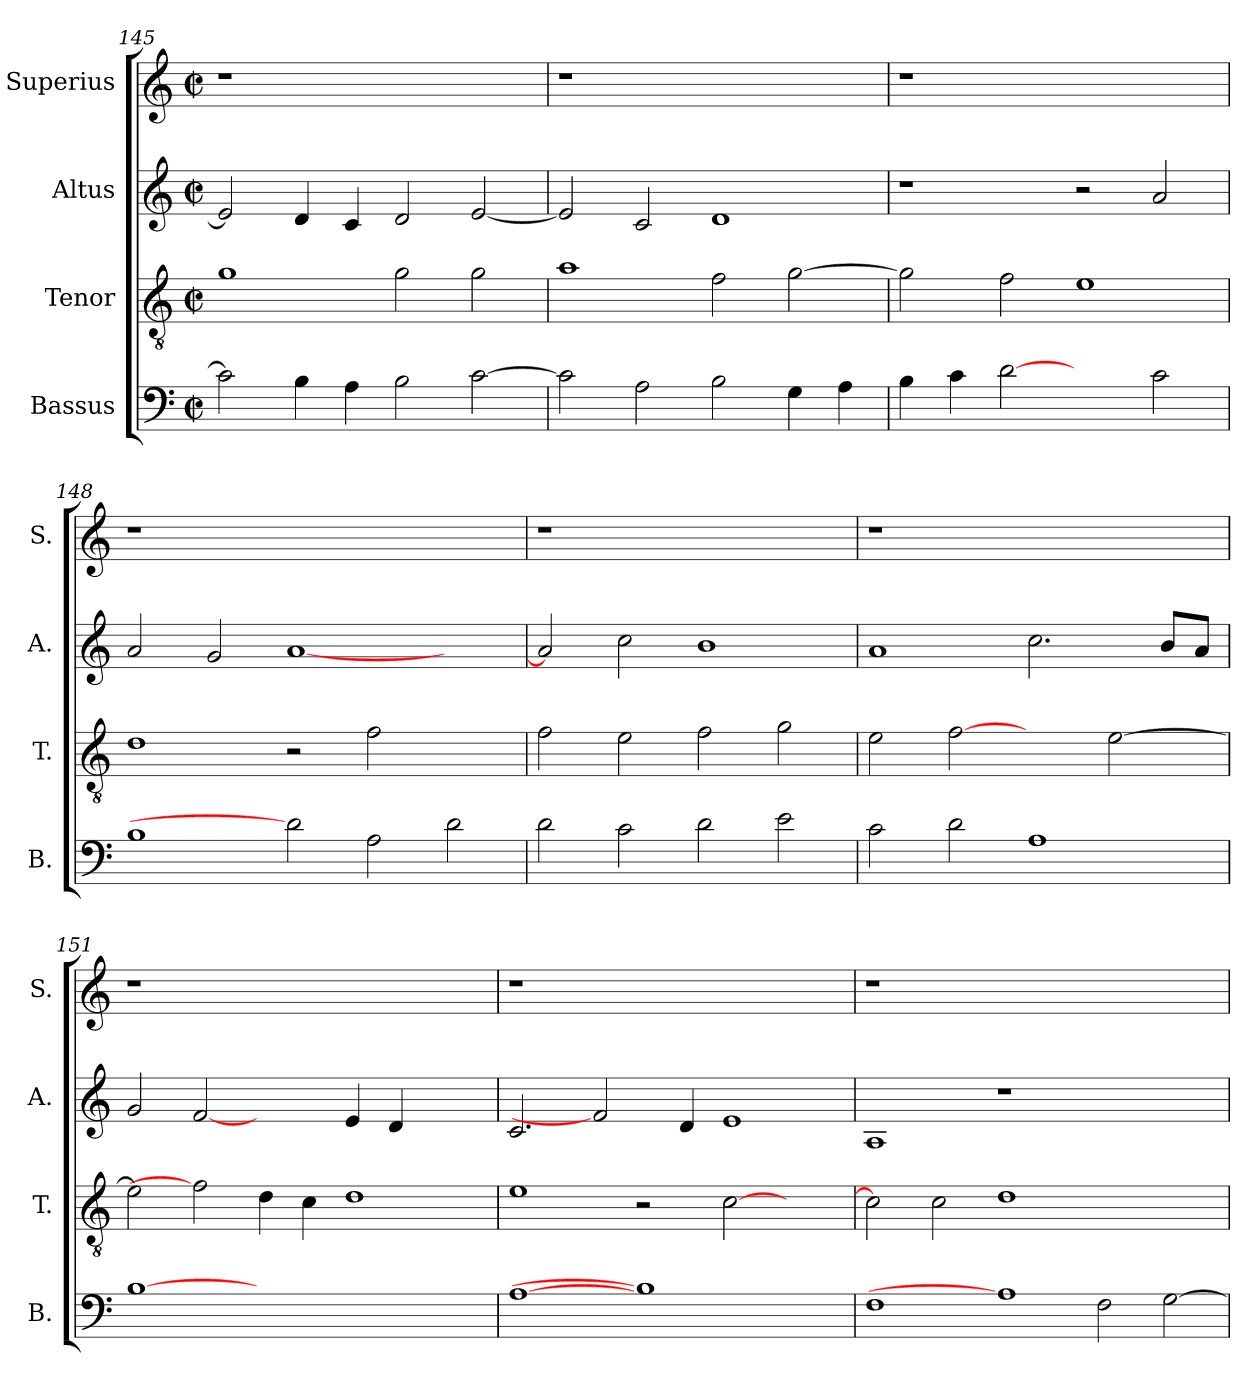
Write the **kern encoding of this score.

**kern	**kern	**kern	**kern
*part4	*part3	*part2	*part1
*staff4	*staff3	*staff2	*staff1
*I"Bassus	*I"Tenor	*I"Altus	*I"Superius
*I'B.	*I'T.	*I'A.	*I'S.
*clefF4	*clefGv2	*clefG2	*clefG2
*	*ITrd7c12	*	*
*k[]	*k[]	*k[]	*k[]
*C:	*C:	*C:	*C:
*M2/2	*M2/2	*M2/2	*M2/2
*met(c|)	*met(c|)	*met(c|)	*met(c|)
=145	=145	=145	=145
!	!	!	!LO:N:vis=1
2ci\]	1Gi	2ei/]	1r
4Bi\	.	4di/	.
4Ai\	.	4ci/	.
2Bi\	2Gi\	2di/	1ryy
[>2ci\	2Gi\	[<2ei/	.
=146	=146	=146	=146
!	!	!	!LO:N:vis=1
2ci\]	1Ai	2ei/]	1r
2Ai\	.	2ci/	.
2Bi\	2Fi\	1di	1ryy
4Gi\	[>2Gi\	.	.
4Ai\	.	.	.
!!LO:LB:g=z
=147	=147	=147	=147
!	!	!	!LO:N:vis=1
4Bi\	2Gi\]	1r	1r
4ci\	.	.	.
[2di	2Fi\	.	.
2ryy	1Ei	2r	1ryy
2ci\	.	2ai/	.
=148	=148	=148	=148
!	!	!	!LO:N:vis=1
1Bi	1Di	2ai/	1r
.	.	2gi/	.
2di]	2r	[<1ai	1.ryy
2Ai\	2Fi\	.	.
2di\	2ryy	2ryy	.
=149	=149	=149	=149
!	!	!	!LO:N:vis=1
2di\	2Fi\	2ai/]	1r
2ci\	2Ei\	2cci\	.
2di\	2Fi\	1bi	1ryy
2ei\	2Gi\	.	.
=150	=150	=150	=150
!	!	!	!LO:N:vis=1
2ci\	2Ei\	1ai	1r
2di\	[2Fi	.	.
1Ai	2ryy	2.cci\	1ryy
.	[>2Ei\	.	.
.	.	8bi/L	.
.	.	8ai/J	.
=151	=151	=151	=151
!	!	!	!LO:N:vis=1
[1Bi	2Ei\]	2gi/	1r
.	2Fi]	[2fi	.
1.ryy	4Di\	2ryy	1.ryy
.	4Ci\	.	.
.	1Di	4ei/	.
.	.	4di/	.
.	.	2ryy	.
!!LO:PB:g=z
=152	=152	=152	=152
!	!	!	!LO:N:vis=1
[1Ai	1Ei	2.ci/	1r
.	.	2fi]	.
1Bi]	2r	.	1.ryy
.	.	4di/	.
.	[>2Ci\	1ei	.
2ryy	2ryy	.	.
=153	=153	=153	=153
!	!	!	!LO:N:vis=1
1Fi	2Ci\]	1Ai	1r
.	2Ci\	.	.
1Ai]	1Di	1r	0ryy
2Fi\	1ryy	1ryy	.
[>2Gi\	.	.	.
=	=	=	=
*-	*-	*-	*-
